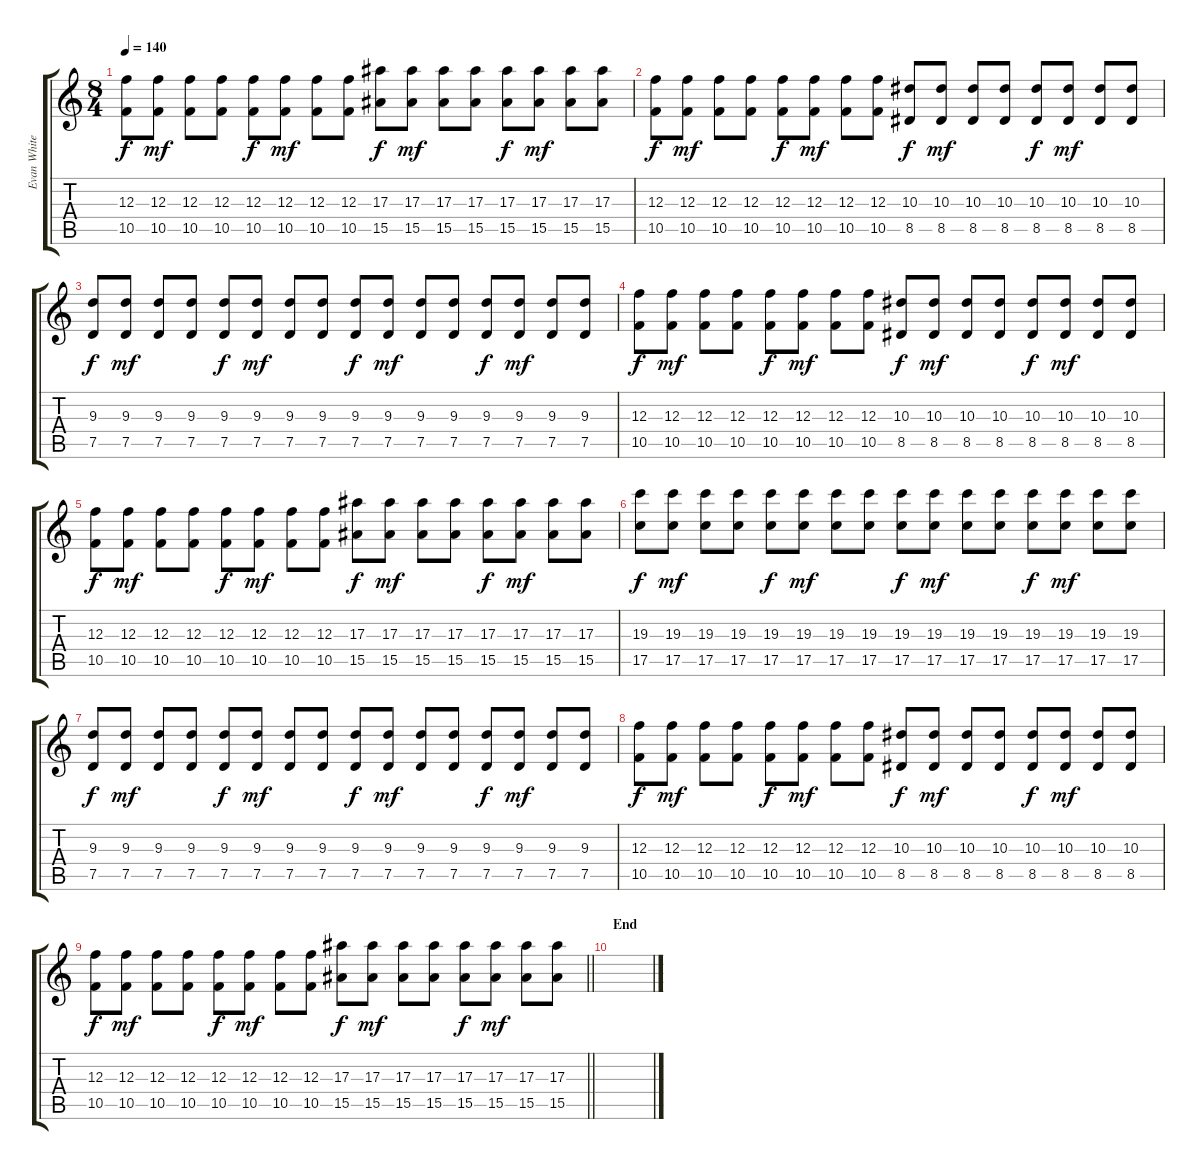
\track ("Evan White Gtr.4" "Evan White") {instrument distortionguitar}
\staff {score tabs}
\tuning (D4 A3 F3 C3 G2 C2) {hide}
\ts (8 4)
\tempo 140
\clef g2
\ks c
(12.3 10.5).8{dy f} (12.3 10.5).8{dy mf} (12.3 10.5).8 (12.3 10.5).8 (12.3 10.5).8{dy f} (12.3 10.5).8{dy mf} (12.3 10.5).8 (12.3 10.5).8 (17.3 15.5).8{dy f} (17.3 15.5).8{dy mf} (17.3 15.5).8 (17.3 15.5).8 (17.3 15.5).8{dy f} (17.3 15.5).8{dy mf} (17.3 15.5).8 (17.3 15.5).8 |
(12.3 10.5).8{dy f} (12.3 10.5).8{dy mf} (12.3 10.5).8 (12.3 10.5).8 (12.3 10.5).8{dy f} (12.3 10.5).8{dy mf} (12.3 10.5).8 (12.3 10.5).8 (10.3 8.5).8{dy f} (10.3 8.5).8{dy mf} (10.3 8.5).8 (10.3 8.5).8 (10.3 8.5).8{dy f} (10.3 8.5).8{dy mf} (10.3 8.5).8 (10.3 8.5).8 |
(9.3 7.5).8{dy f} (9.3 7.5).8{dy mf} (9.3 7.5).8 (9.3 7.5).8 (9.3 7.5).8{dy f} (9.3 7.5).8{dy mf} (9.3 7.5).8 (9.3 7.5).8 (9.3 7.5).8{dy f} (9.3 7.5).8{dy mf} (9.3 7.5).8 (9.3 7.5).8 (9.3 7.5).8{dy f} (9.3 7.5).8{dy mf} (9.3 7.5).8 (9.3 7.5).8 |
(12.3 10.5).8{dy f} (12.3 10.5).8{dy mf} (12.3 10.5).8 (12.3 10.5).8 (12.3 10.5).8{dy f} (12.3 10.5).8{dy mf} (12.3 10.5).8 (12.3 10.5).8 (10.3 8.5).8{dy f} (10.3 8.5).8{dy mf} (10.3 8.5).8 (10.3 8.5).8 (10.3 8.5).8{dy f} (10.3 8.5).8{dy mf} (10.3 8.5).8 (10.3 8.5).8 |
(12.3 10.5).8{dy f} (12.3 10.5).8{dy mf} (12.3 10.5).8 (12.3 10.5).8 (12.3 10.5).8{dy f} (12.3 10.5).8{dy mf} (12.3 10.5).8 (12.3 10.5).8 (17.3 15.5).8{dy f} (17.3 15.5).8{dy mf} (17.3 15.5).8 (17.3 15.5).8 (17.3 15.5).8{dy f} (17.3 15.5).8{dy mf} (17.3 15.5).8 (17.3 15.5).8 |
(19.3 17.5).8{dy f} (19.3 17.5).8{dy mf} (19.3 17.5).8 (19.3 17.5).8 (19.3 17.5).8{dy f} (19.3 17.5).8{dy mf} (19.3 17.5).8 (19.3 17.5).8 (19.3 17.5).8{dy f} (19.3 17.5).8{dy mf} (19.3 17.5).8 (19.3 17.5).8 (19.3 17.5).8{dy f} (19.3 17.5).8{dy mf} (19.3 17.5).8 (19.3 17.5).8 |
(9.3 7.5).8{dy f} (9.3 7.5).8{dy mf} (9.3 7.5).8 (9.3 7.5).8 (9.3 7.5).8{dy f} (9.3 7.5).8{dy mf} (9.3 7.5).8 (9.3 7.5).8 (9.3 7.5).8{dy f} (9.3 7.5).8{dy mf} (9.3 7.5).8 (9.3 7.5).8 (9.3 7.5).8{dy f} (9.3 7.5).8{dy mf} (9.3 7.5).8 (9.3 7.5).8 |
(12.3 10.5).8{dy f} (12.3 10.5).8{dy mf} (12.3 10.5).8 (12.3 10.5).8 (12.3 10.5).8{dy f} (12.3 10.5).8{dy mf} (12.3 10.5).8 (12.3 10.5).8 (10.3 8.5).8{dy f} (10.3 8.5).8{dy mf} (10.3 8.5).8 (10.3 8.5).8 (10.3 8.5).8{dy f} (10.3 8.5).8{dy mf} (10.3 8.5).8 (10.3 8.5).8 |
\barLineRight lightlight
(12.3 10.5).8{dy f} (12.3 10.5).8{dy mf} (12.3 10.5).8 (12.3 10.5).8 (12.3 10.5).8{dy f} (12.3 10.5).8{dy mf} (12.3 10.5).8 (12.3 10.5).8 (17.3 15.5).8{dy f} (17.3 15.5).8{dy mf} (17.3 15.5).8 (17.3 15.5).8 (17.3 15.5).8{dy f} (17.3 15.5).8{dy mf} (17.3 15.5).8 (17.3 15.5).8 |
\section ("" "End")
